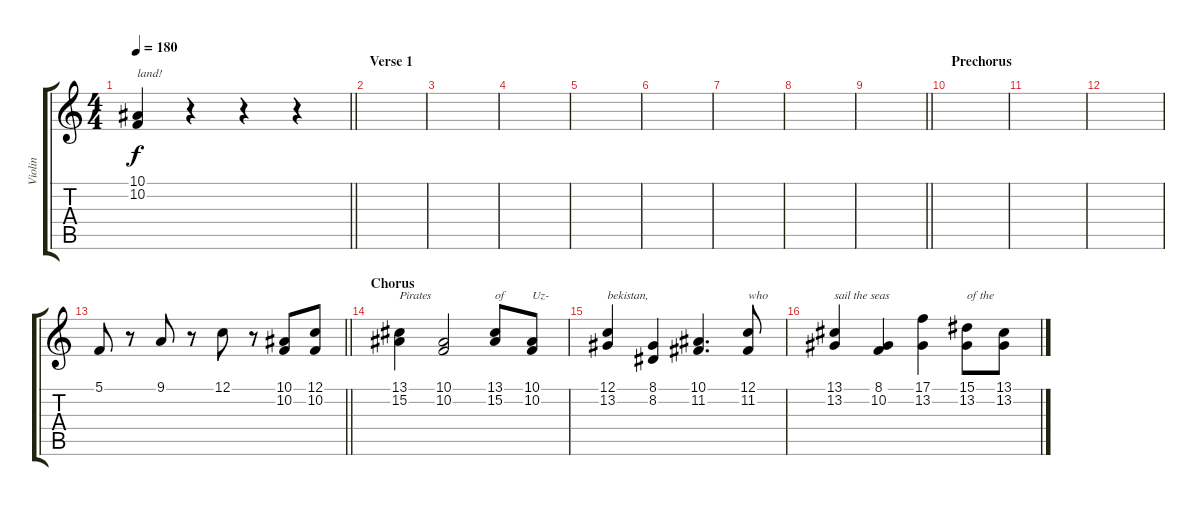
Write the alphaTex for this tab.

\track ("Violin" "Violin") {instrument violin}
\staff {score tabs}
\tuning (C4 G3 Eb3 Bb2 F2 C2) {hide}
\ts (4 4)
\tempo 180
\clef g2
\barLineRight lightlight
\ks c
(10.1 10.2).4{txt "land!" dy f} r.4 r.4 r.4 |
\section ("" "Verse 1")
|
|
|
|
|
|
|
\barLineRight lightlight
|
\section ("" "Prechorus")
|
|
|
\barLineRight lightlight
5.1.8 r.8 9.1.8 r.8 12.1.8 r.8 (10.1 10.2).8 (12.1 10.2).8 |
\section ("" "Chorus")
(13.1 15.2).4{txt "Pirates"} (10.1 10.2).2 (13.1 15.2).8{txt "of"} (10.1 10.2).8{txt "Uz-"} |
(12.1 13.2).4{txt "bekistan,"} (8.1 8.2).4 (10.1 11.2).4{d} (12.1 11.2).8{txt "who"} |
(13.1 13.2).4{txt "sail the seas"} (8.1 10.2).4 (17.1 13.2).4 (15.1 13.2).8{txt "of the"} (13.1 13.2).8
